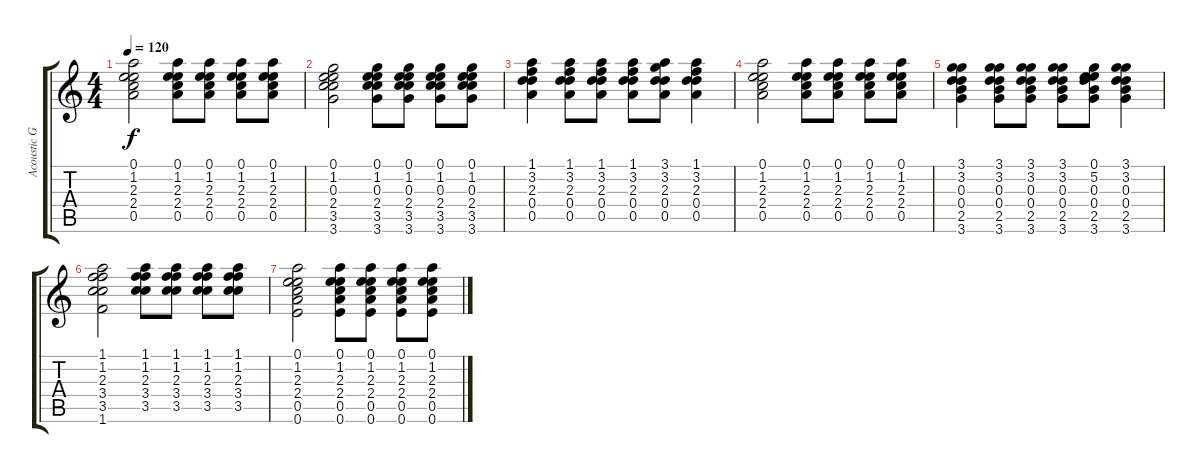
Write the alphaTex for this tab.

\track ("Acoustic Guitar" "Acoustic G") {instrument acousticguitarsteel}
\staff {score tabs}
\tuning (E4 B3 G4 D4 A3 E3) {hide}
\ts (4 4)
\tempo 120
\clef g2
\ks c
(0.1 1.2 2.3 2.4 0.5).2{dy f} (0.1 1.2 2.3 2.4 0.5).8 (0.1 1.2 2.3 2.4 0.5).8 (0.1 1.2 2.3 2.4 0.5).8 (0.1 1.2 2.3 2.4 0.5).8 |
(0.1 1.2 0.3 2.4 3.5 3.6).2 (0.1 1.2 0.3 2.4 3.5 3.6).8 (0.1 1.2 0.3 2.4 3.5 3.6).8 (0.1 1.2 0.3 2.4 3.5 3.6).8 (0.1 1.2 0.3 2.4 3.5 3.6).8 |
(1.1 3.2 2.3 0.4 0.5).4 (1.1 3.2 2.3 0.4 0.5).8 (1.1 3.2 2.3 0.4 0.5).8 (1.1 3.2 2.3 0.4 0.5).8 (3.1 3.2 2.3 0.4 0.5).8 (1.1 3.2 2.3 0.4 0.5).4 |
(0.1 1.2 2.3 2.4 0.5).2 (0.1 1.2 2.3 2.4 0.5).8 (0.1 1.2 2.3 2.4 0.5).8 (0.1 1.2 2.3 2.4 0.5).8 (0.1 1.2 2.3 2.4 0.5).8 |
(3.1 3.2 0.3 0.4 2.5 3.6).4 (3.1 3.2 0.3 0.4 2.5 3.6).8 (3.1 3.2 0.3 0.4 2.5 3.6).8 (3.1 3.2 0.3 0.4 2.5 3.6).8 (0.1 5.2 0.3 0.4 2.5 3.6).8 (3.1 3.2 0.3 0.4 2.5 3.6).4 |
(1.1 1.2 2.3 3.4 3.5 1.6).2 (1.1 1.2 2.3 3.4 3.5).8 (1.1 1.2 2.3 3.4 3.5).8 (1.1 1.2 2.3 3.4 3.5).8 (1.1 1.2 2.3 3.4 3.5).8 |
(0.1 1.2 2.3 2.4 0.5 0.6).2 (0.1 1.2 2.3 2.4 0.5 0.6).8 (0.1 1.2 2.3 2.4 0.5 0.6).8 (0.1 1.2 2.3 2.4 0.5 0.6).8 (0.1 1.2 2.3 2.4 0.5 0.6).8
